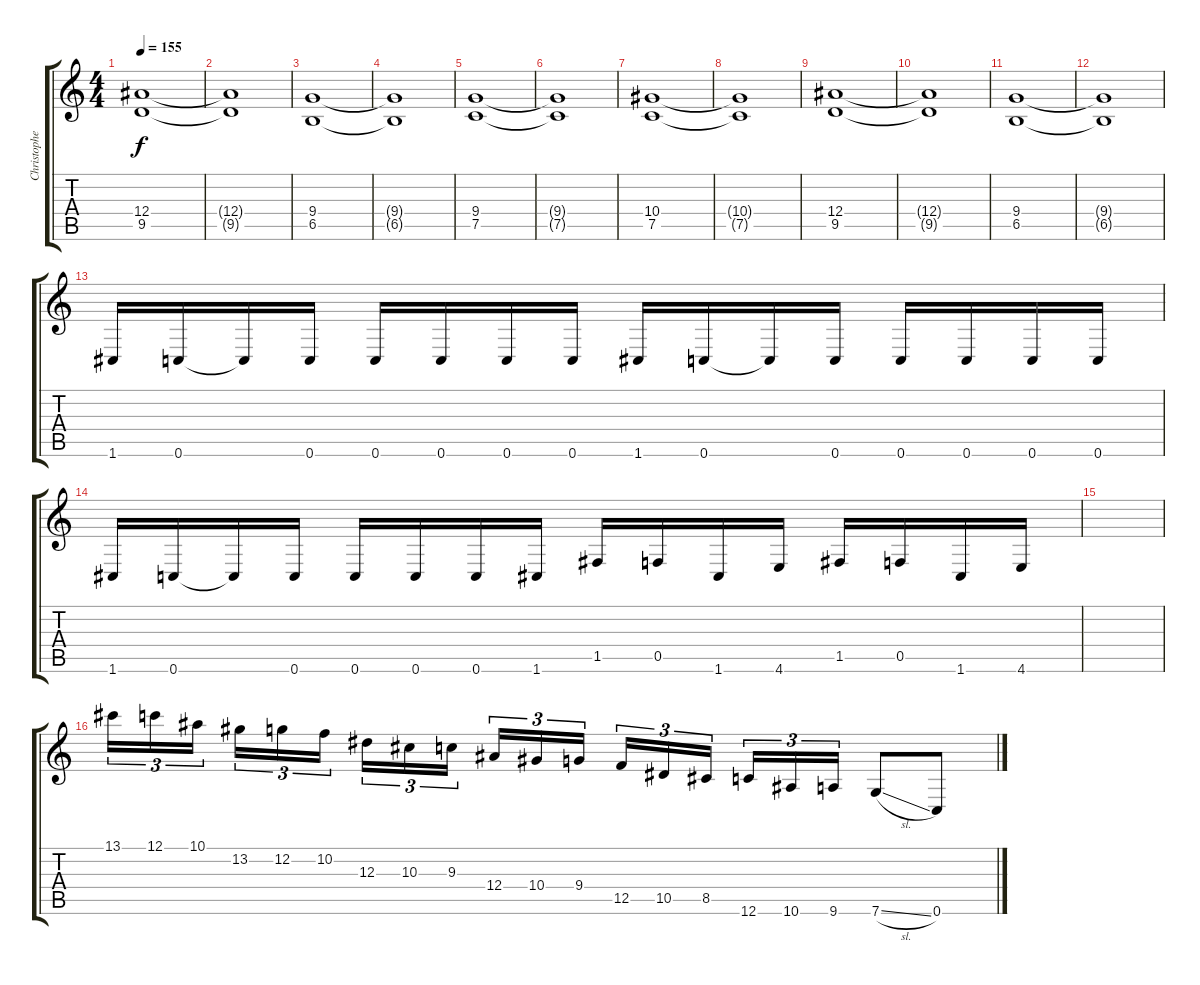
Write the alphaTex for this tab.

\track ("Christopher Amott" "Christophe") {instrument distortionguitar}
\staff {score tabs}
\tuning (C4 G3 Eb3 Bb2 F2 C2) {hide}
\ts (4 4)
\tempo 155
\clef g2
\ks c
(12.4 9.5).1{dy f} |
(12.4{t} 9.5{t}).1 |
(9.4 6.5).1 |
(9.4{t} 6.5{t}).1 |
(9.4 7.5).1 |
(9.4{t} 7.5{t}).1 |
(10.4 7.5).1 |
(10.4{t} 7.5{t}).1 |
(12.4 9.5).1 |
(12.4{t} 9.5{t}).1 |
(9.4 6.5).1 |
(9.4{t} 6.5{t}).1 |
1.6.16 0.6.16 0.6{t}.16 0.6.16 0.6.16 0.6.16 0.6.16 0.6.16 1.6.16 0.6.16 0.6{t}.16 0.6.16 0.6.16 0.6.16 0.6.16 0.6.16 |
1.6.16 0.6.16 0.6{t}.16 0.6.16 0.6.16 0.6.16 0.6.16 1.6.16 1.5.16 0.5.16 1.6.16 4.6.16 1.5.16 0.5.16 1.6.16 4.6.16 |
|
13.1.16{tu (3 2)} 12.1.16{tu (3 2)} 10.1.16{tu (3 2) beam splitsecondary} 13.2.16{tu (3 2)} 12.2.16{tu (3 2)} 10.2.16{tu (3 2)} 12.3.16{tu (3 2)} 10.3.16{tu (3 2)} 9.3.16{tu (3 2) beam splitsecondary} 12.4.16{tu (3 2)} 10.4.16{tu (3 2)} 9.4.16{tu (3 2)} 12.5.16{tu (3 2)} 10.5.16{tu (3 2)} 8.5.16{tu (3 2) beam splitsecondary} 12.6.16{tu (3 2)} 10.6.16{tu (3 2)} 9.6.16{tu (3 2)} 7.6{sl}.8 0.6.8
